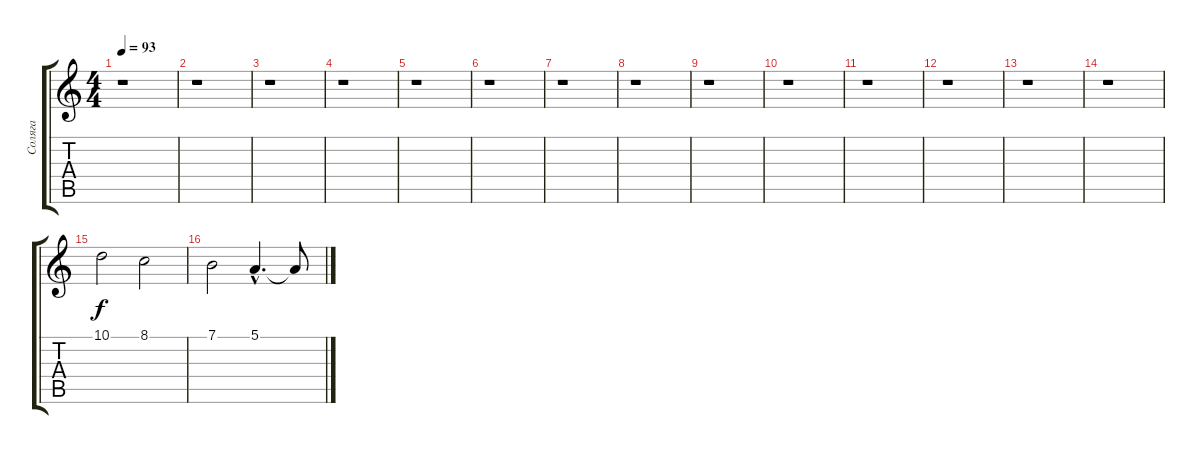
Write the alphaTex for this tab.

\track ("Соляга" "Соляга") {instrument rockorgan}
\staff {score tabs}
\tuning (E4 B3 G3 D3 A2 E2) {hide}
\ts (4 4)
\tempo 93
\clef g2
\ks c
r.1{dy f} |
r.1 |
r.1 |
r.1 |
r.1 |
r.1 |
r.1 |
r.1 |
r.1 |
r.1 |
r.1 |
r.1 |
r.1 |
r.1 |
10.1.2 8.1.2 |
7.1.2 5.1{hac}.4{d} 5.1{t}.8
